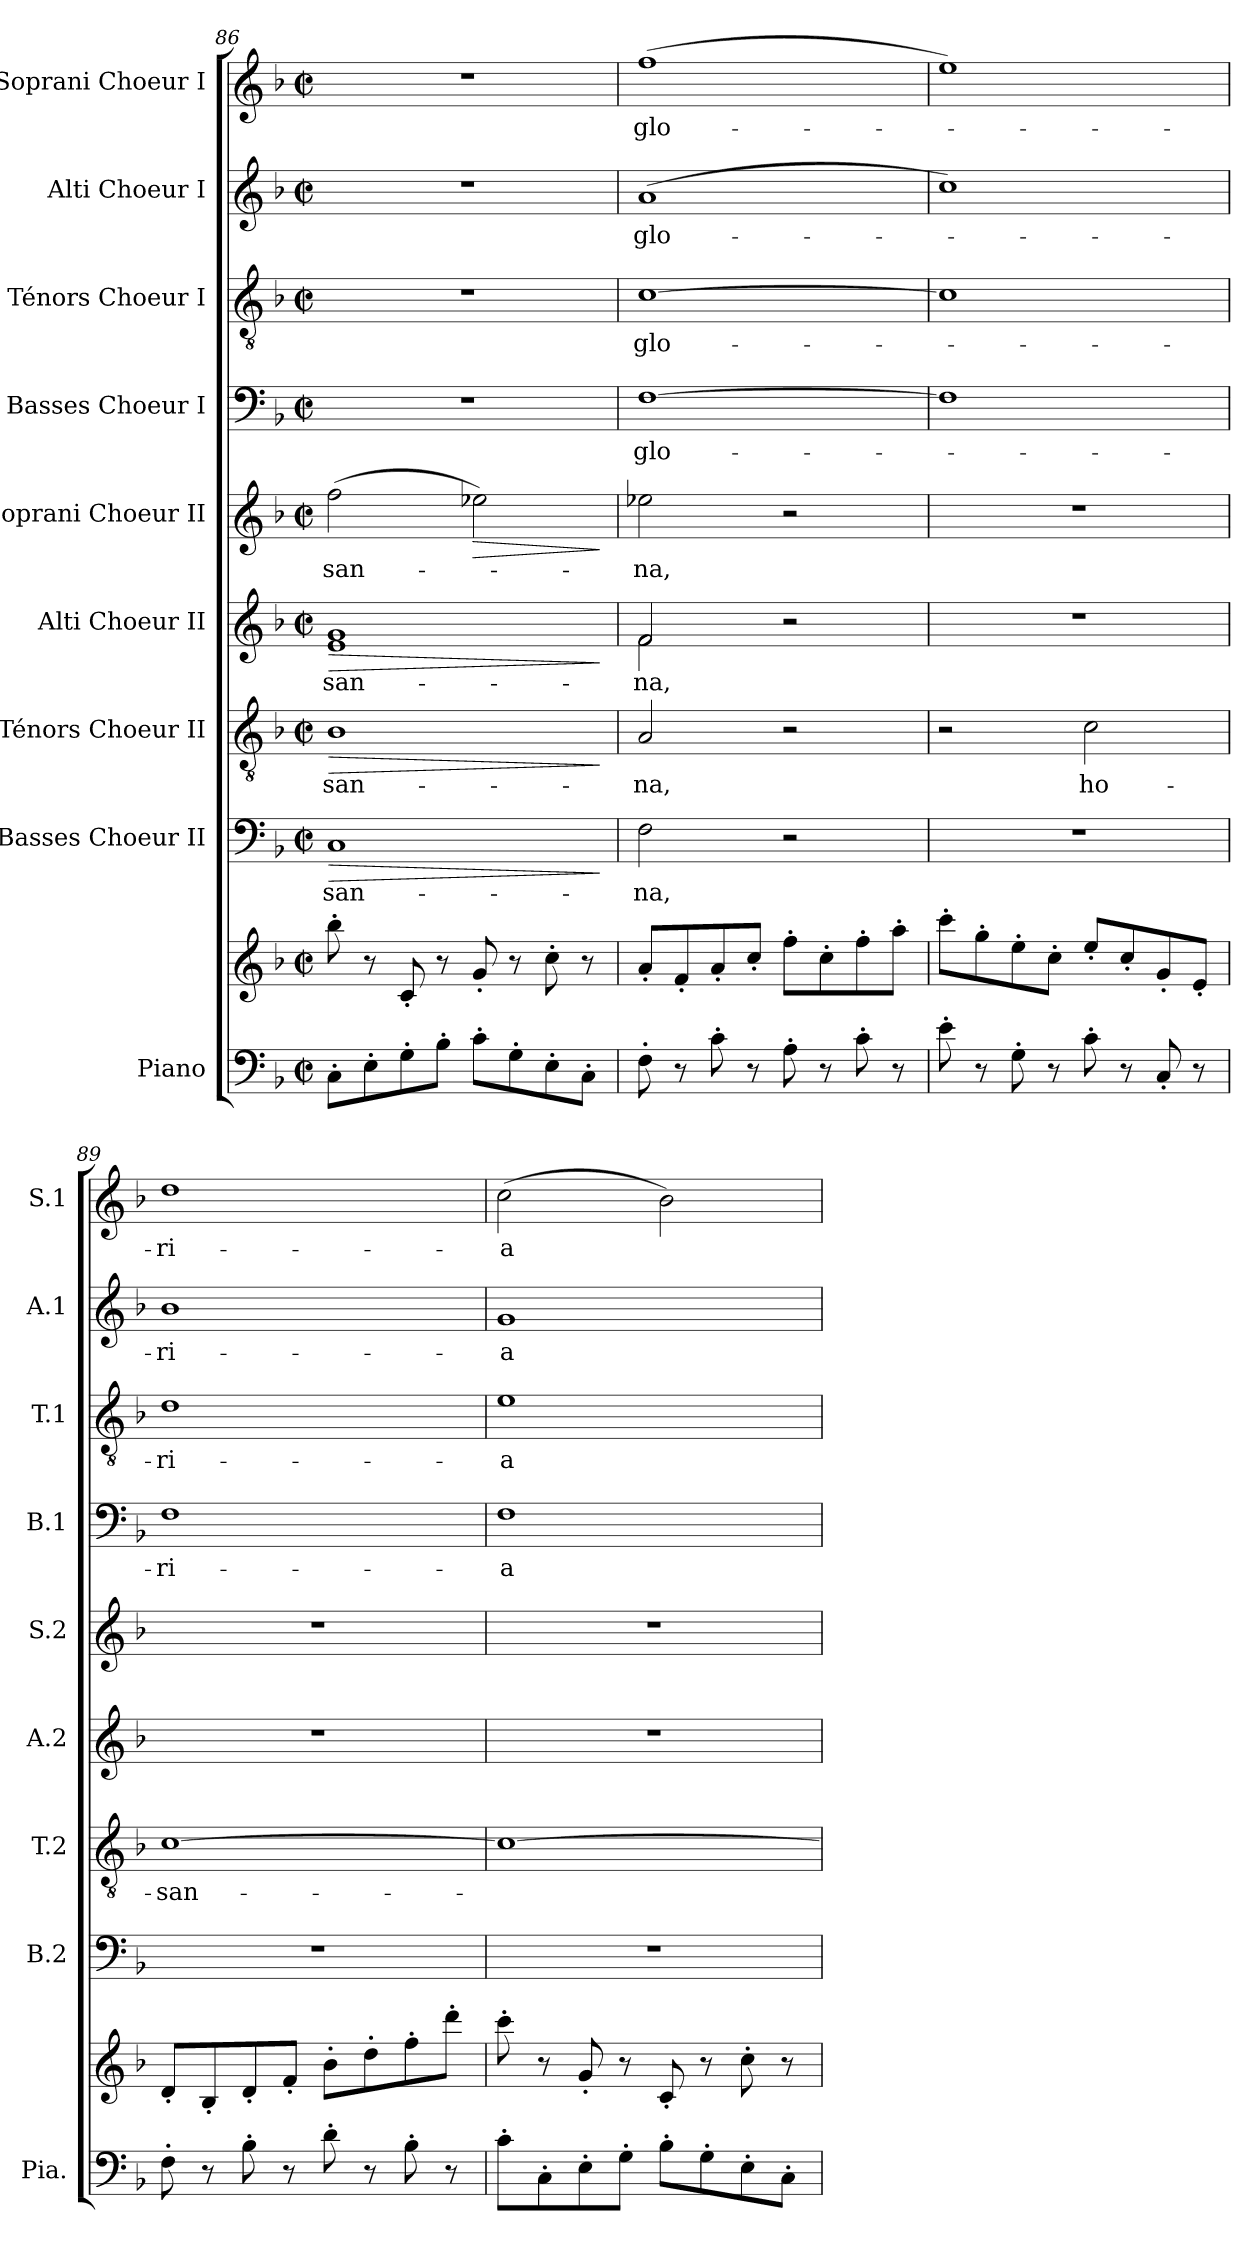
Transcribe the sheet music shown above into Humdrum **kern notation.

**kern	**kern	**kern	**text	**dynam	**kern	**text	**dynam	**kern	**text	**dynam	**kern	**text	**dynam	**kern	**text	**kern	**text	**kern	**text	**kern	**text
*part9	*part9	*part8	*part8	*part8	*part7	*part7	*part7	*part6	*part6	*part6	*part5	*part5	*part5	*part4	*part4	*part3	*part3	*part2	*part2	*part1	*part1
*staff10	*staff9	*staff8	*staff8	*staff8	*staff7	*staff7	*staff7	*staff6	*staff6	*staff6	*staff5	*staff5	*staff5	*staff4	*staff4	*staff3	*staff3	*staff2	*staff2	*staff1	*staff1
*I"Piano	*	*I"Basses Choeur II	*	*	*I"Ténors Choeur II	*	*	*I"Alti Choeur II	*	*	*I"Soprani Choeur II	*	*	*I"Basses Choeur I	*	*I"Ténors Choeur I	*	*I"Alti Choeur I	*	*I"Soprani Choeur I	*
*I'Pia.	*	*I'B.2	*	*	*I'T.2	*	*	*I'A.2	*	*	*I'S.2	*	*	*I'B.1	*	*I'T.1	*	*I'A.1	*	*I'S.1	*
*clefF4	*clefG2	*clefF4	*	*	*clefGv2	*	*	*clefG2	*	*	*clefG2	*	*	*clefF4	*	*clefGv2	*	*clefG2	*	*clefG2	*
*	*	*	*	*	*	*	*	*	*	*	*ITrd2c3	*	*	*	*	*	*	*	*	*	*
*k[b-]	*k[b-]	*k[b-]	*	*	*k[b-]	*	*	*k[b-]	*	*	*k[f#c#]	*	*	*k[b-]	*	*k[b-]	*	*k[b-]	*	*k[b-]	*
*M2/2	*M2/2	*M2/2	*	*	*M2/2	*	*	*M2/2	*	*	*M2/2	*	*	*M2/2	*	*M2/2	*	*M2/2	*	*M2/2	*
*met(c|)	*met(c|)	*met(c|)	*	*	*met(c|)	*	*	*met(c|)	*	*	*met(c|)	*	*	*met(c|)	*	*met(c|)	*	*met(c|)	*	*met(c|)	*
=86	=86	=86	=86	=86	=86	=86	=86	=86	=86	=86	=86	=86	=86	=86	=86	=86	=86	=86	=86	=86	=86
!	!	!	!	!LO:HP:b	!	!	!LO:HP:b	!	!	!LO:HP:b	!	!	!	!	!	!	!	!	!	!	!
*	*	*	*	*	*	*	*	*^	*	*	*	*	*	*	*	*	*	*	*	*	*
8C'\L	8bb-'\	1C	-san-	>	1B-	-san-	>	1g	1e	-san-	>	(2ddi\	-san-	.	1r	.	1r	.	1r	.	1r	.
8E'\	8r	.	.	.	.	.	.	.	.	.	.	.	.	.	.	.	.	.	.	.	.	.
8G'\	8c'/	.	.	.	.	.	.	.	.	.	.	.	.	.	.	.	.	.	.	.	.	.
8B-'\J	8r	.	.	.	.	.	.	.	.	.	.	.	.	.	.	.	.	.	.	.	.	.
!	!	!	!	!	!	!	!	!	!	!	!	!	!	!LO:HP:b	!	!	!	!	!	!	!	!
8c'\L	8g'/	.	.	.	.	.	.	.	.	.	.	2ccni\)	.	>	.	.	.	.	.	.	.	.
8G'\	8r	.	.	.	.	.	.	.	.	.	.	.	.	.	.	.	.	.	.	.	.	.
8E'\	8cc'\	.	.	.	.	.	.	.	.	.	.	.	.	.	.	.	.	.	.	.	.	.
8C'\J	8r	.	.	.	.	.	.	.	.	.	.	.	.	.	.	.	.	.	.	.	.	.
*	*	*	*	*	*	*	*	*v	*v	*	*	*	*	*	*	*	*	*	*	*	*	*
.	.	.	.	]	.	.	]	.	.	]	.	.	]	.	.	.	.	.	.	.	.
!!LO:PB:g=z
=87	=87	=87	=87	=87	=87	=87	=87	=87	=87	=87	=87	=87	=87	=87	=87	=87	=87	=87	=87	=87	=87
*	*	*	*	*	*	*	*	*^	*	*	*	*	*	*	*	*	*	*	*	*	*
8F'\	8a'/L	2F\	-na,	.	2A/	-na,	.	2f/	2f\	-na,	.	2ccni\	-na,	.	[1F	glo-	[1c	glo-	(>1a	glo-	(1ffi	glo-
8r	8f'/	.	.	.	.	.	.	.	.	.	.	.	.	.	.	.	.	.	.	.	.	.
8c'\	8a'/	.	.	.	.	.	.	.	.	.	.	.	.	.	.	.	.	.	.	.	.	.
8r	8cc'/J	.	.	.	.	.	.	.	.	.	.	.	.	.	.	.	.	.	.	.	.	.
8A'\	8ff'\L	2r	.	.	2r	.	.	2r	2ryy	.	.	2r	.	.	.	.	.	.	.	.	.	.
8r	8cc'\	.	.	.	.	.	.	.	.	.	.	.	.	.	.	.	.	.	.	.	.	.
8c'\	8ff'\	.	.	.	.	.	.	.	.	.	.	.	.	.	.	.	.	.	.	.	.	.
8r	8aa'\J	.	.	.	.	.	.	.	.	.	.	.	.	.	.	.	.	.	.	.	.	.
*	*	*	*	*	*	*	*	*v	*v	*	*	*	*	*	*	*	*	*	*	*	*	*
=88	=88	=88	=88	=88	=88	=88	=88	=88	=88	=88	=88	=88	=88	=88	=88	=88	=88	=88	=88	=88	=88
8e'\	8ccc'\L	1r	.	.	2r	.	.	1r	.	.	1r	.	.	1F]	.	1c]	.	1cc)	.	1eei)	.
8r	8gg'\	.	.	.	.	.	.	.	.	.	.	.	.	.	.	.	.	.	.	.	.
8G'\	8ee'\	.	.	.	.	.	.	.	.	.	.	.	.	.	.	.	.	.	.	.	.
8r	8cc'\J	.	.	.	.	.	.	.	.	.	.	.	.	.	.	.	.	.	.	.	.
8c'\	8ee'/L	.	.	.	2c\	ho-	.	.	.	.	.	.	.	.	.	.	.	.	.	.	.
8r	8cc'/	.	.	.	.	.	.	.	.	.	.	.	.	.	.	.	.	.	.	.	.
8C'/	8g'/	.	.	.	.	.	.	.	.	.	.	.	.	.	.	.	.	.	.	.	.
8r	8e'/J	.	.	.	.	.	.	.	.	.	.	.	.	.	.	.	.	.	.	.	.
=89	=89	=89	=89	=89	=89	=89	=89	=89	=89	=89	=89	=89	=89	=89	=89	=89	=89	=89	=89	=89	=89
8F'\	8d'/L	1r	.	.	[1c	-san-	.	1r	.	.	1r	.	.	1F	-ri-	1d	-ri-	1b-	-ri-	1ddi	-ri-
8r	8B-'/	.	.	.	.	.	.	.	.	.	.	.	.	.	.	.	.	.	.	.	.
8B-'\	8d'/	.	.	.	.	.	.	.	.	.	.	.	.	.	.	.	.	.	.	.	.
8r	8f'/J	.	.	.	.	.	.	.	.	.	.	.	.	.	.	.	.	.	.	.	.
8d'\	8b-'\L	.	.	.	.	.	.	.	.	.	.	.	.	.	.	.	.	.	.	.	.
8r	8dd'\	.	.	.	.	.	.	.	.	.	.	.	.	.	.	.	.	.	.	.	.
8B-'\	8ff'\	.	.	.	.	.	.	.	.	.	.	.	.	.	.	.	.	.	.	.	.
8r	8ddd'\J	.	.	.	.	.	.	.	.	.	.	.	.	.	.	.	.	.	.	.	.
=90	=90	=90	=90	=90	=90	=90	=90	=90	=90	=90	=90	=90	=90	=90	=90	=90	=90	=90	=90	=90	=90
8c'\L	8ccc'\	1r	.	.	1c_	.	.	1r	.	.	1r	.	.	1F	-a	1e	-a	1g	-a	(2cci\	-a
8C'\	8r	.	.	.	.	.	.	.	.	.	.	.	.	.	.	.	.	.	.	.	.
8E'\	8g'/	.	.	.	.	.	.	.	.	.	.	.	.	.	.	.	.	.	.	.	.
8G'\J	8r	.	.	.	.	.	.	.	.	.	.	.	.	.	.	.	.	.	.	.	.
8B-'\L	8c'/	.	.	.	.	.	.	.	.	.	.	.	.	.	.	.	.	.	.	2b-i\)	.
8G'\	8r	.	.	.	.	.	.	.	.	.	.	.	.	.	.	.	.	.	.	.	.
8E'\	8cc'\	.	.	.	.	.	.	.	.	.	.	.	.	.	.	.	.	.	.	.	.
8C'\J	8r	.	.	.	.	.	.	.	.	.	.	.	.	.	.	.	.	.	.	.	.
=	=	=	=	=	=	=	=	=	=	=	=	=	=	=	=	=	=	=	=	=	=
*-	*-	*-	*-	*-	*-	*-	*-	*-	*-	*-	*-	*-	*-	*-	*-	*-	*-	*-	*-	*-	*-
